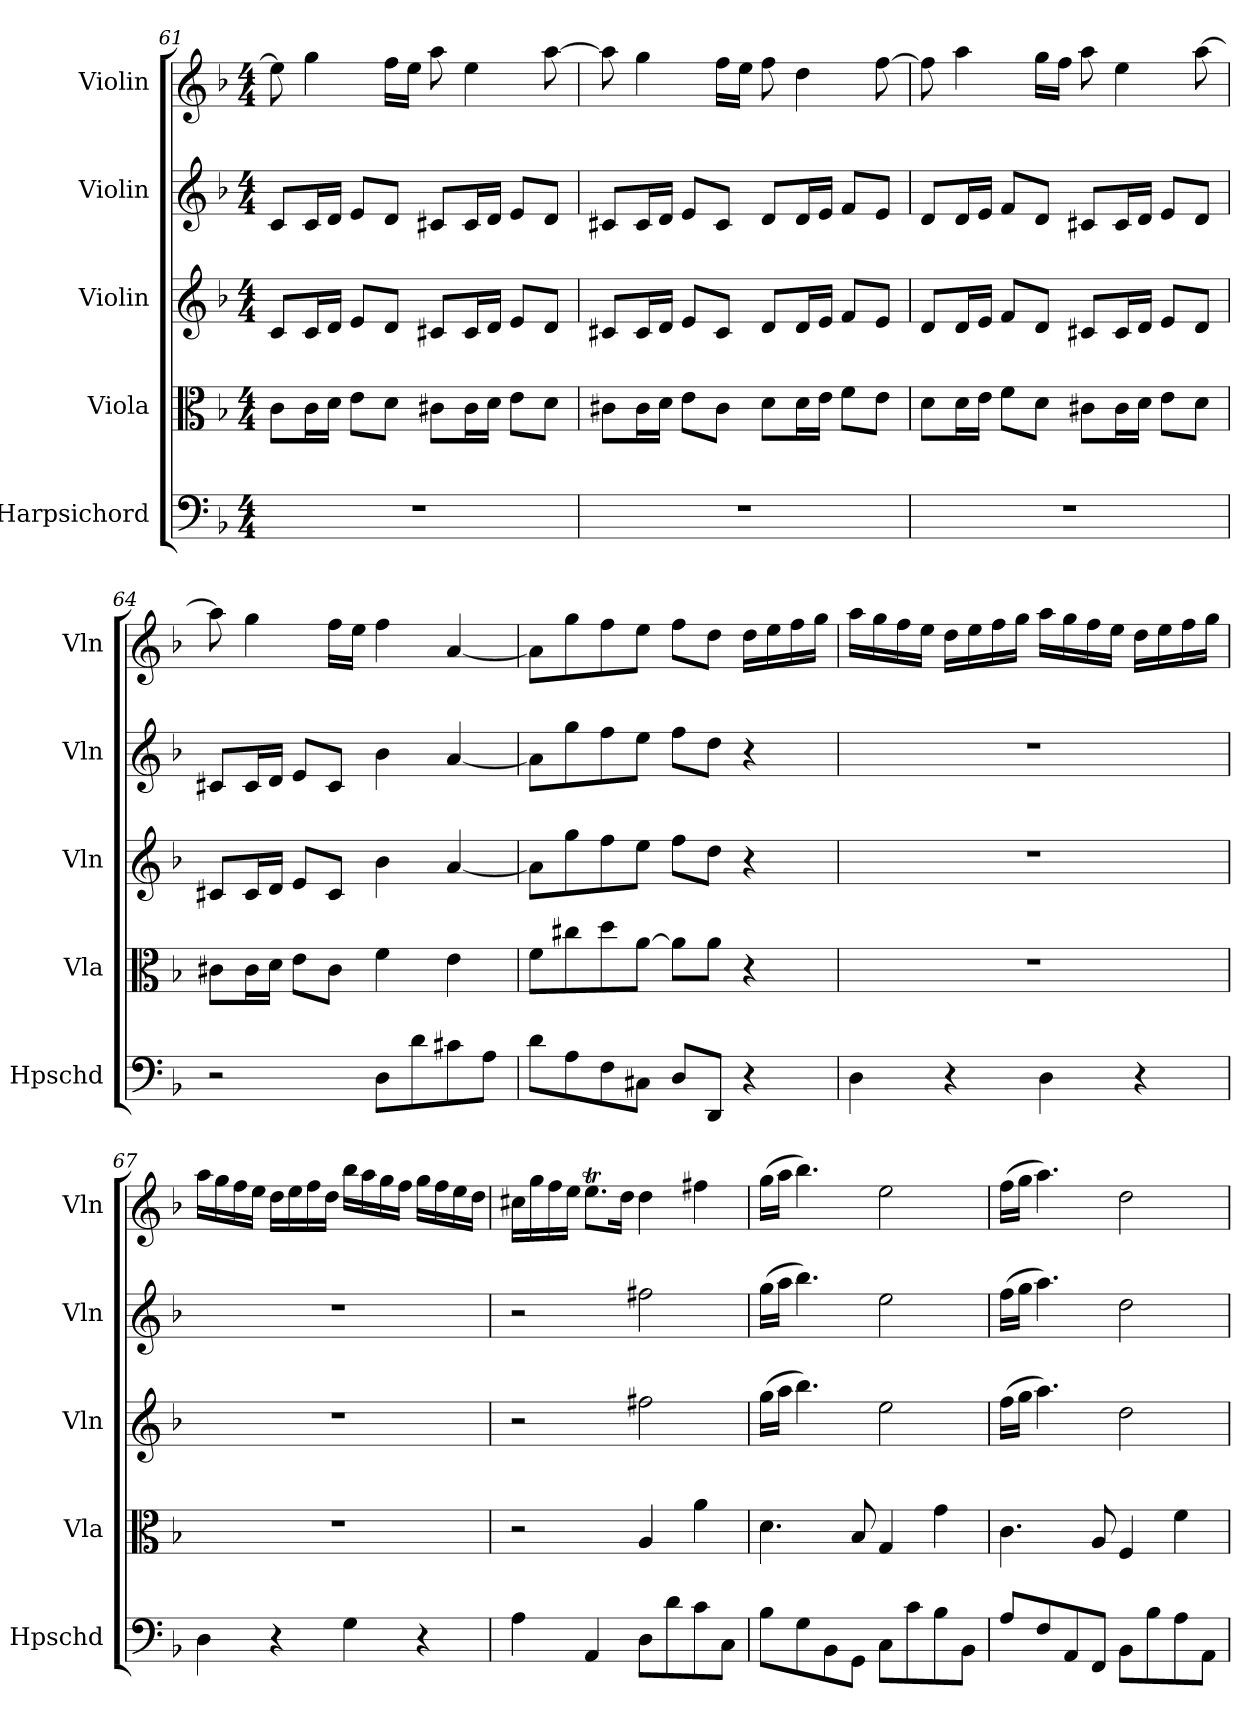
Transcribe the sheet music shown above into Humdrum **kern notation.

**kern	**kern	**kern	**kern	**kern
*part5	*part4	*part3	*part2	*part1
*staff5	*staff4	*staff3	*staff2	*staff1
*I"Harpsichord	*I"Viola	*I"Violin	*I"Violin	*I"Violin
*I'Hpschd	*I'Vla	*I'Vln	*I'Vln	*I'Vln
*clefF4	*clefC3	*clefG2	*clefG2	*clefG2
*k[b-]	*k[b-]	*k[b-]	*k[b-]	*k[b-]
*d:	*d:	*d:	*d:	*d:
*M4/4	*M4/4	*M4/4	*M4/4	*M4/4
=61	=61	=61	=61	=61
1r	8c\L	8c/L	8c/L	8ee\]
.	16c\L	16c/L	16c/L	4gg\
.	16d\JJ	16d/JJ	16d/JJ	.
.	8e\L	8e/L	8e/L	.
.	8d\J	8d/J	8d/J	16ff\LL
.	.	.	.	16ee\JJ
.	8c#X\L	8c#X/L	8c#X/L	8aa\
.	16c#\L	16c#/L	16c#/L	4ee\
.	16d\JJ	16d/JJ	16d/JJ	.
.	8e\L	8e/L	8e/L	.
.	8d\J	8d/J	8d/J	[8aa\
=62	=62	=62	=62	=62
1r	8c#X\L	8c#X/L	8c#X/L	8aa\]
.	16c#\L	16c#/L	16c#/L	4gg\
.	16d\JJ	16d/JJ	16d/JJ	.
.	8e\L	8e/L	8e/L	.
.	8c#\J	8c#/J	8c#/J	16ff\LL
.	.	.	.	16ee\JJ
.	8d\L	8d/L	8d/L	8ff\
.	16d\L	16d/L	16d/L	4dd\
.	16e\JJ	16e/JJ	16e/JJ	.
.	8f\L	8f/L	8f/L	.
.	8e\J	8e/J	8e/J	[8ff\
=63	=63	=63	=63	=63
1r	8d\L	8d/L	8d/L	8ff\]
.	16d\L	16d/L	16d/L	4aa\
.	16e\JJ	16e/JJ	16e/JJ	.
.	8f\L	8f/L	8f/L	.
.	8d\J	8d/J	8d/J	16gg\LL
.	.	.	.	16ff\JJ
.	8c#X\L	8c#X/L	8c#X/L	8aa\
.	16c#\L	16c#/L	16c#/L	4ee\
.	16d\JJ	16d/JJ	16d/JJ	.
.	8e\L	8e/L	8e/L	.
.	8d\J	8d/J	8d/J	[8aa\
=64	=64	=64	=64	=64
2r	8c#X\L	8c#X/L	8c#X/L	8aa\]
.	16c#\L	16c#/L	16c#/L	4gg\
.	16d\JJ	16d/JJ	16d/JJ	.
.	8e\L	8e/L	8e/L	.
.	8c#\J	8c#/J	8c#/J	16ff\LL
.	.	.	.	16ee\JJ
8D\L	4f\	4b-\	4b-\	4ff\
8d\	.	.	.	.
8c#X\	4e\	[4a/	[4a/	[4a/
8A\J	.	.	.	.
=65	=65	=65	=65	=65
8d\L	8f\L	8a\L]	8a\L]	8a\L]
8A\	8cc#X\	8gg\	8gg\	8gg\
8F\	8dd\	8ff\	8ff\	8ff\
8C#X\J	[8a\J	8ee\J	8ee\J	8ee\J
8D/L	8a\L]	8ff\L	8ff\L	8ff\L
8DD/J	8a\J	8dd\J	8dd\J	8dd\J
4r	4r	4r	4r	16dd\LL
.	.	.	.	16ee\
.	.	.	.	16ff\
.	.	.	.	16gg\JJ
=66	=66	=66	=66	=66
4D\	1r	1r	1r	16aa\LL
.	.	.	.	16gg\
.	.	.	.	16ff\
.	.	.	.	16ee\JJ
4r	.	.	.	16dd\LL
.	.	.	.	16ee\
.	.	.	.	16ff\
.	.	.	.	16gg\JJ
4D\	.	.	.	16aa\LL
.	.	.	.	16gg\
.	.	.	.	16ff\
.	.	.	.	16ee\JJ
4r	.	.	.	16dd\LL
.	.	.	.	16ee\
.	.	.	.	16ff\
.	.	.	.	16gg\JJ
=67	=67	=67	=67	=67
4D\	1r	1r	1r	16aa\LL
.	.	.	.	16gg\
.	.	.	.	16ff\
.	.	.	.	16ee\JJ
4r	.	.	.	16dd\LL
.	.	.	.	16ee\
.	.	.	.	16ff\
.	.	.	.	16dd\JJ
4G\	.	.	.	16bb-\LL
.	.	.	.	16aa\
.	.	.	.	16gg\
.	.	.	.	16ff\JJ
4r	.	.	.	16gg\LL
.	.	.	.	16ff\
.	.	.	.	16ee\
.	.	.	.	16dd\JJ
=68	=68	=68	=68	=68
4A\	2r	2r	2r	16cc#X\LL
.	.	.	.	16gg\
.	.	.	.	16ff\
.	.	.	.	16ee\JJ
4AA/	.	.	.	8.eet\L
.	.	.	.	16dd\Jk
8D\L	4A/	2ff#X\	2ff#X\	4dd\
8d\	.	.	.	.
8c\	4a\	.	.	4ff#X\
8C\J	.	.	.	.
=69	=69	=69	=69	=69
8B-\L	4.d\	(16gg\LL	(16gg\LL	(16gg\LL
.	.	16aa\JJ	16aa\JJ	16aa\JJ
8G\	.	4.bb-\)	4.bb-\)	4.bb-\)
8BB-\	.	.	.	.
8GG\J	8B-/	.	.	.
8C\L	4G/	2ee\	2ee\	2ee\
8c\	.	.	.	.
8B-\	4g\	.	.	.
8BB-\J	.	.	.	.
=70	=70	=70	=70	=70
8A/L	4.c\	(16ff\LL	(16ff\LL	(16ff\LL
.	.	16gg\JJ	16gg\JJ	16gg\JJ
8F/	.	4.aa\)	4.aa\)	4.aa\)
8AA/	.	.	.	.
8FF/J	8A/	.	.	.
8BB-\L	4F/	2dd\	2dd\	2dd\
8B-\	.	.	.	.
8A\	4f\	.	.	.
8AA\J	.	.	.	.
=	=	=	=	=
*-	*-	*-	*-	*-
